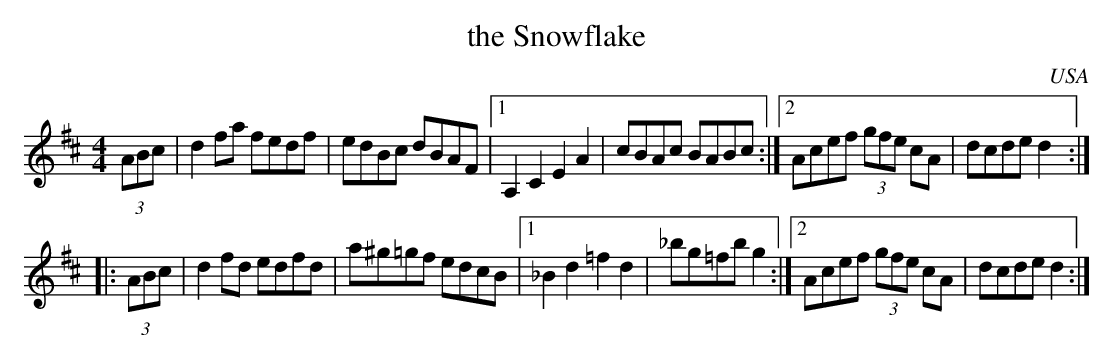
X:1
T:the Snowflake
O:USA
M:4/4
K:D
(3ABc|\
d2fa fedf|edBc dBAF |1 \
 A,2C2 E2A2|cBAc BABc :|2 \
 Acef (3gfe cA|dcde d2 ::
(3ABc|\
d2fd edfd|a^g=gf edcB|1\
 _B2d2 =f2d2|_bg=fb g2 :|2 \
 Acef (3gfe cA|dcde d2 :|
